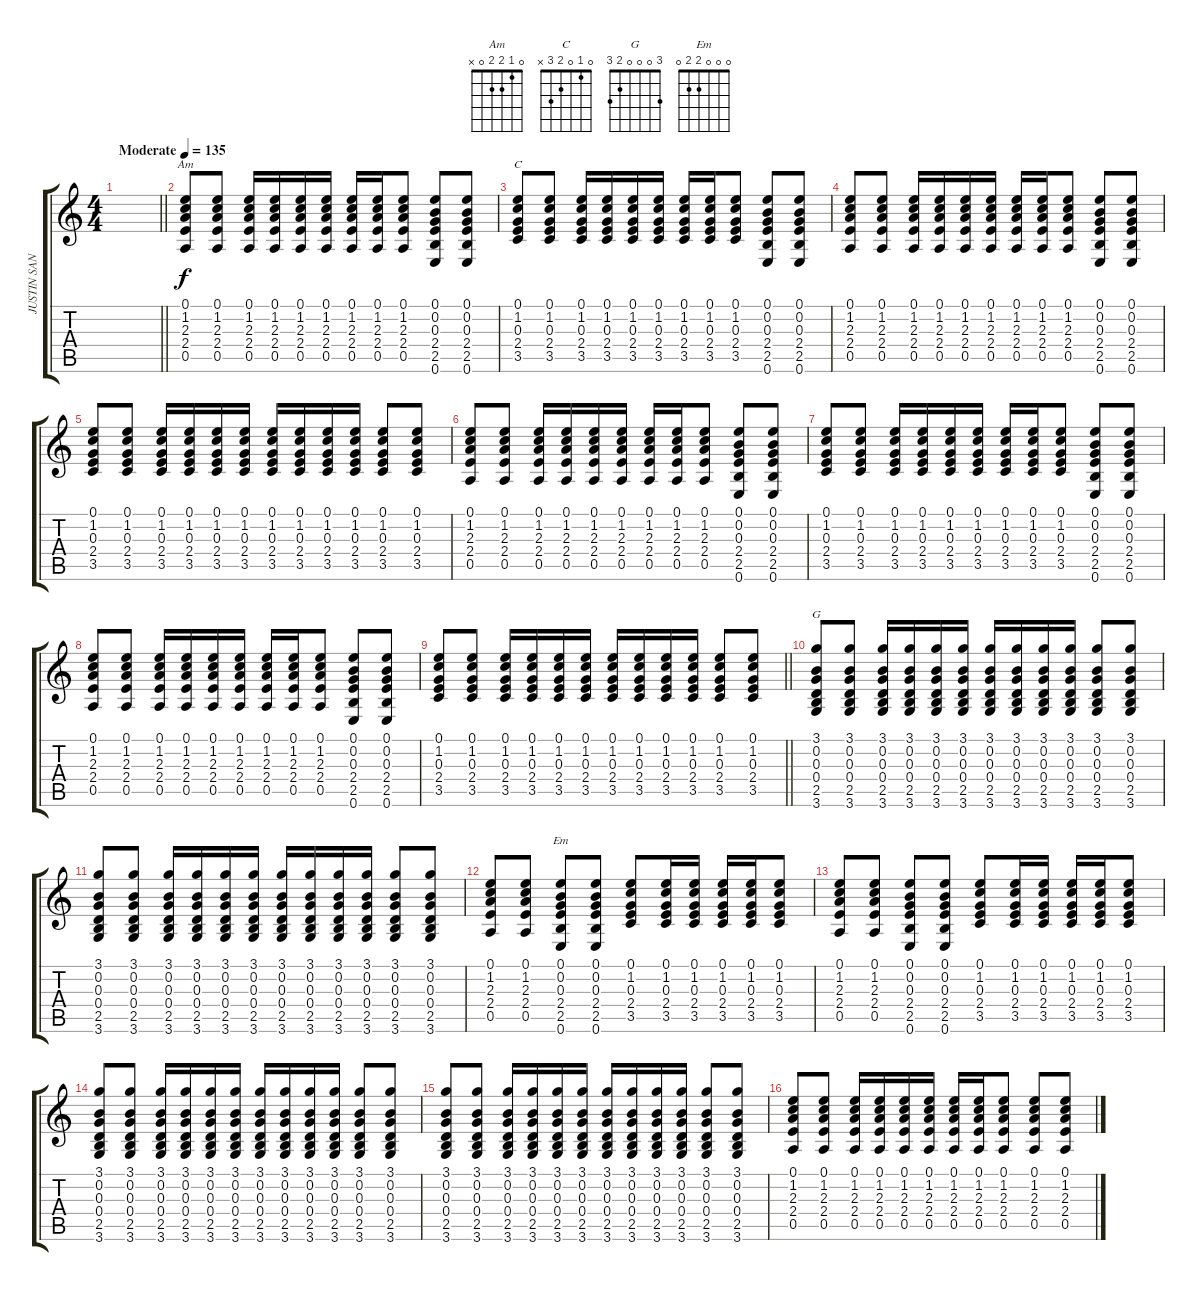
\track ("JUSTIN SANE" "JUSTIN SAN") {instrument acousticguitarsteel}
\staff {score tabs}
\tuning (E4 B3 G3 D3 A2 E2) {hide}
\chord ("Am" 0 1 2 2 0 x)
\chord ("C" 0 1 0 2 3 x)
\chord ("G" 3 0 0 0 2 3)
\chord ("Em" 0 0 0 2 2 0)
\ts (4 4)
\tempo (135 "Moderate")
\clef g2
\barLineRight lightlight
\ks c
|
(0.1 1.2 2.3 2.4 0.5).8{ch "Am"} (0.1 1.2 2.3 2.4 0.5).8 (0.1 1.2 2.3 2.4 0.5).16 (0.1 1.2 2.3 2.4 0.5).16 (0.1 1.2 2.3 2.4 0.5).16 (0.1 1.2 2.3 2.4 0.5).16 (0.1 1.2 2.3 2.4 0.5).16 (0.1 1.2 2.3 2.4 0.5).16 (0.1 1.2 2.3 2.4 0.5).8 (0.1 0.2 0.3 2.4 2.5 0.6).8 (0.1 0.2 0.3 2.4 2.5 0.6).8 |
(0.1 1.2 0.3 2.4 3.5).8{ch "C"} (0.1 1.2 0.3 2.4 3.5).8 (0.1 1.2 0.3 2.4 3.5).16 (0.1 1.2 0.3 2.4 3.5).16 (0.1 1.2 0.3 2.4 3.5).16 (0.1 1.2 0.3 2.4 3.5).16 (0.1 1.2 0.3 2.4 3.5).16 (0.1 1.2 0.3 2.4 3.5).16 (0.1 1.2 0.3 2.4 3.5).8 (0.1 0.2 0.3 2.4 2.5 0.6).8 (0.1 0.2 0.3 2.4 2.5 0.6).8 |
(0.1 1.2 2.3 2.4 0.5).8 (0.1 1.2 2.3 2.4 0.5).8 (0.1 1.2 2.3 2.4 0.5).16 (0.1 1.2 2.3 2.4 0.5).16 (0.1 1.2 2.3 2.4 0.5).16 (0.1 1.2 2.3 2.4 0.5).16 (0.1 1.2 2.3 2.4 0.5).16 (0.1 1.2 2.3 2.4 0.5).16 (0.1 1.2 2.3 2.4 0.5).8 (0.1 0.2 0.3 2.4 2.5 0.6).8 (0.1 0.2 0.3 2.4 2.5 0.6).8 |
(0.1 1.2 0.3 2.4 3.5).8 (0.1 1.2 0.3 2.4 3.5).8 (0.1 1.2 0.3 2.4 3.5).16 (0.1 1.2 0.3 2.4 3.5).16 (0.1 1.2 0.3 2.4 3.5).16 (0.1 1.2 0.3 2.4 3.5).16 (0.1 1.2 0.3 2.4 3.5).16 (0.1 1.2 0.3 2.4 3.5).16 (0.1 1.2 0.3 2.4 3.5).16 (0.1 1.2 0.3 2.4 3.5).16 (0.1 1.2 0.3 2.4 3.5).8 (0.1 1.2 0.3 2.4 3.5).8 |
(0.1 1.2 2.3 2.4 0.5).8 (0.1 1.2 2.3 2.4 0.5).8 (0.1 1.2 2.3 2.4 0.5).16 (0.1 1.2 2.3 2.4 0.5).16 (0.1 1.2 2.3 2.4 0.5).16 (0.1 1.2 2.3 2.4 0.5).16 (0.1 1.2 2.3 2.4 0.5).16 (0.1 1.2 2.3 2.4 0.5).16 (0.1 1.2 2.3 2.4 0.5).8 (0.1 0.2 0.3 2.4 2.5 0.6).8 (0.1 0.2 0.3 2.4 2.5 0.6).8 |
(0.1 1.2 0.3 2.4 3.5).8 (0.1 1.2 0.3 2.4 3.5).8 (0.1 1.2 0.3 2.4 3.5).16 (0.1 1.2 0.3 2.4 3.5).16 (0.1 1.2 0.3 2.4 3.5).16 (0.1 1.2 0.3 2.4 3.5).16 (0.1 1.2 0.3 2.4 3.5).16 (0.1 1.2 0.3 2.4 3.5).16 (0.1 1.2 0.3 2.4 3.5).8 (0.1 0.2 0.3 2.4 2.5 0.6).8 (0.1 0.2 0.3 2.4 2.5 0.6).8 |
(0.1 1.2 2.3 2.4 0.5).8 (0.1 1.2 2.3 2.4 0.5).8 (0.1 1.2 2.3 2.4 0.5).16 (0.1 1.2 2.3 2.4 0.5).16 (0.1 1.2 2.3 2.4 0.5).16 (0.1 1.2 2.3 2.4 0.5).16 (0.1 1.2 2.3 2.4 0.5).16 (0.1 1.2 2.3 2.4 0.5).16 (0.1 1.2 2.3 2.4 0.5).8 (0.1 0.2 0.3 2.4 2.5 0.6).8 (0.1 0.2 0.3 2.4 2.5 0.6).8 |
\barLineRight lightlight
(0.1 1.2 0.3 2.4 3.5).8 (0.1 1.2 0.3 2.4 3.5).8 (0.1 1.2 0.3 2.4 3.5).16 (0.1 1.2 0.3 2.4 3.5).16 (0.1 1.2 0.3 2.4 3.5).16 (0.1 1.2 0.3 2.4 3.5).16 (0.1 1.2 0.3 2.4 3.5).16 (0.1 1.2 0.3 2.4 3.5).16 (0.1 1.2 0.3 2.4 3.5).16 (0.1 1.2 0.3 2.4 3.5).16 (0.1 1.2 0.3 2.4 3.5).8 (0.1 1.2 0.3 2.4 3.5).8 |
(3.1 0.2 0.3 0.4 2.5 3.6).8{ch "G"} (3.1 0.2 0.3 0.4 2.5 3.6).8 (3.1 0.2 0.3 0.4 2.5 3.6).16 (3.1 0.2 0.3 0.4 2.5 3.6).16 (3.1 0.2 0.3 0.4 2.5 3.6).16 (3.1 0.2 0.3 0.4 2.5 3.6).16 (3.1 0.2 0.3 0.4 2.5 3.6).16 (3.1 0.2 0.3 0.4 2.5 3.6).16 (3.1 0.2 0.3 0.4 2.5 3.6).16 (3.1 0.2 0.3 0.4 2.5 3.6).16 (3.1 0.2 0.3 0.4 2.5 3.6).8 (3.1 0.2 0.3 0.4 2.5 3.6).8 |
(3.1 0.2 0.3 0.4 2.5 3.6).8 (3.1 0.2 0.3 0.4 2.5 3.6).8 (3.1 0.2 0.3 0.4 2.5 3.6).16 (3.1 0.2 0.3 0.4 2.5 3.6).16 (3.1 0.2 0.3 0.4 2.5 3.6).16 (3.1 0.2 0.3 0.4 2.5 3.6).16 (3.1 0.2 0.3 0.4 2.5 3.6).16 (3.1 0.2 0.3 0.4 2.5 3.6).16 (3.1 0.2 0.3 0.4 2.5 3.6).16 (3.1 0.2 0.3 0.4 2.5 3.6).16 (3.1 0.2 0.3 0.4 2.5 3.6).8 (3.1 0.2 0.3 0.4 2.5 3.6).8 |
(0.1 1.2 2.3 2.4 0.5).8 (0.1 1.2 2.3 2.4 0.5).8 (0.1 0.2 0.3 2.4 2.5 0.6).8{ch "Em"} (0.1 0.2 0.3 2.4 2.5 0.6).8 (0.1 1.2 0.3 2.4 3.5).8 (0.1 1.2 0.3 2.4 3.5).16 (0.1 1.2 0.3 2.4 3.5).16 (0.1 1.2 0.3 2.4 3.5).16 (0.1 1.2 0.3 2.4 3.5).16 (0.1 1.2 0.3 2.4 3.5).8 |
(0.1 1.2 2.3 2.4 0.5).8 (0.1 1.2 2.3 2.4 0.5).8 (0.1 0.2 0.3 2.4 2.5 0.6).8 (0.1 0.2 0.3 2.4 2.5 0.6).8 (0.1 1.2 0.3 2.4 3.5).8 (0.1 1.2 0.3 2.4 3.5).16 (0.1 1.2 0.3 2.4 3.5).16 (0.1 1.2 0.3 2.4 3.5).16 (0.1 1.2 0.3 2.4 3.5).16 (0.1 1.2 0.3 2.4 3.5).8 |
(3.1 0.2 0.3 0.4 2.5 3.6).8 (3.1 0.2 0.3 0.4 2.5 3.6).8 (3.1 0.2 0.3 0.4 2.5 3.6).16 (3.1 0.2 0.3 0.4 2.5 3.6).16 (3.1 0.2 0.3 0.4 2.5 3.6).16 (3.1 0.2 0.3 0.4 2.5 3.6).16 (3.1 0.2 0.3 0.4 2.5 3.6).16 (3.1 0.2 0.3 0.4 2.5 3.6).16 (3.1 0.2 0.3 0.4 2.5 3.6).16 (3.1 0.2 0.3 0.4 2.5 3.6).16 (3.1 0.2 0.3 0.4 2.5 3.6).8 (3.1 0.2 0.3 0.4 2.5 3.6).8 |
(3.1 0.2 0.3 0.4 2.5 3.6).8 (3.1 0.2 0.3 0.4 2.5 3.6).8 (3.1 0.2 0.3 0.4 2.5 3.6).16 (3.1 0.2 0.3 0.4 2.5 3.6).16 (3.1 0.2 0.3 0.4 2.5 3.6).16 (3.1 0.2 0.3 0.4 2.5 3.6).16 (3.1 0.2 0.3 0.4 2.5 3.6).16 (3.1 0.2 0.3 0.4 2.5 3.6).16 (3.1 0.2 0.3 0.4 2.5 3.6).16 (3.1 0.2 0.3 0.4 2.5 3.6).16 (3.1 0.2 0.3 0.4 2.5 3.6).8 (3.1 0.2 0.3 0.4 2.5 3.6).8 |
(0.1 1.2 2.3 2.4 0.5).8 (0.1 1.2 2.3 2.4 0.5).8 (0.1 1.2 2.3 2.4 0.5).16 (0.1 1.2 2.3 2.4 0.5).16 (0.1 1.2 2.3 2.4 0.5).16 (0.1 1.2 2.3 2.4 0.5).16 (0.1 1.2 2.3 2.4 0.5).16 (0.1 1.2 2.3 2.4 0.5).16 (0.1 1.2 2.3 2.4 0.5).8 (0.1 1.2 2.3 2.4 0.5).8 (0.1 1.2 2.3 2.4 0.5).8
